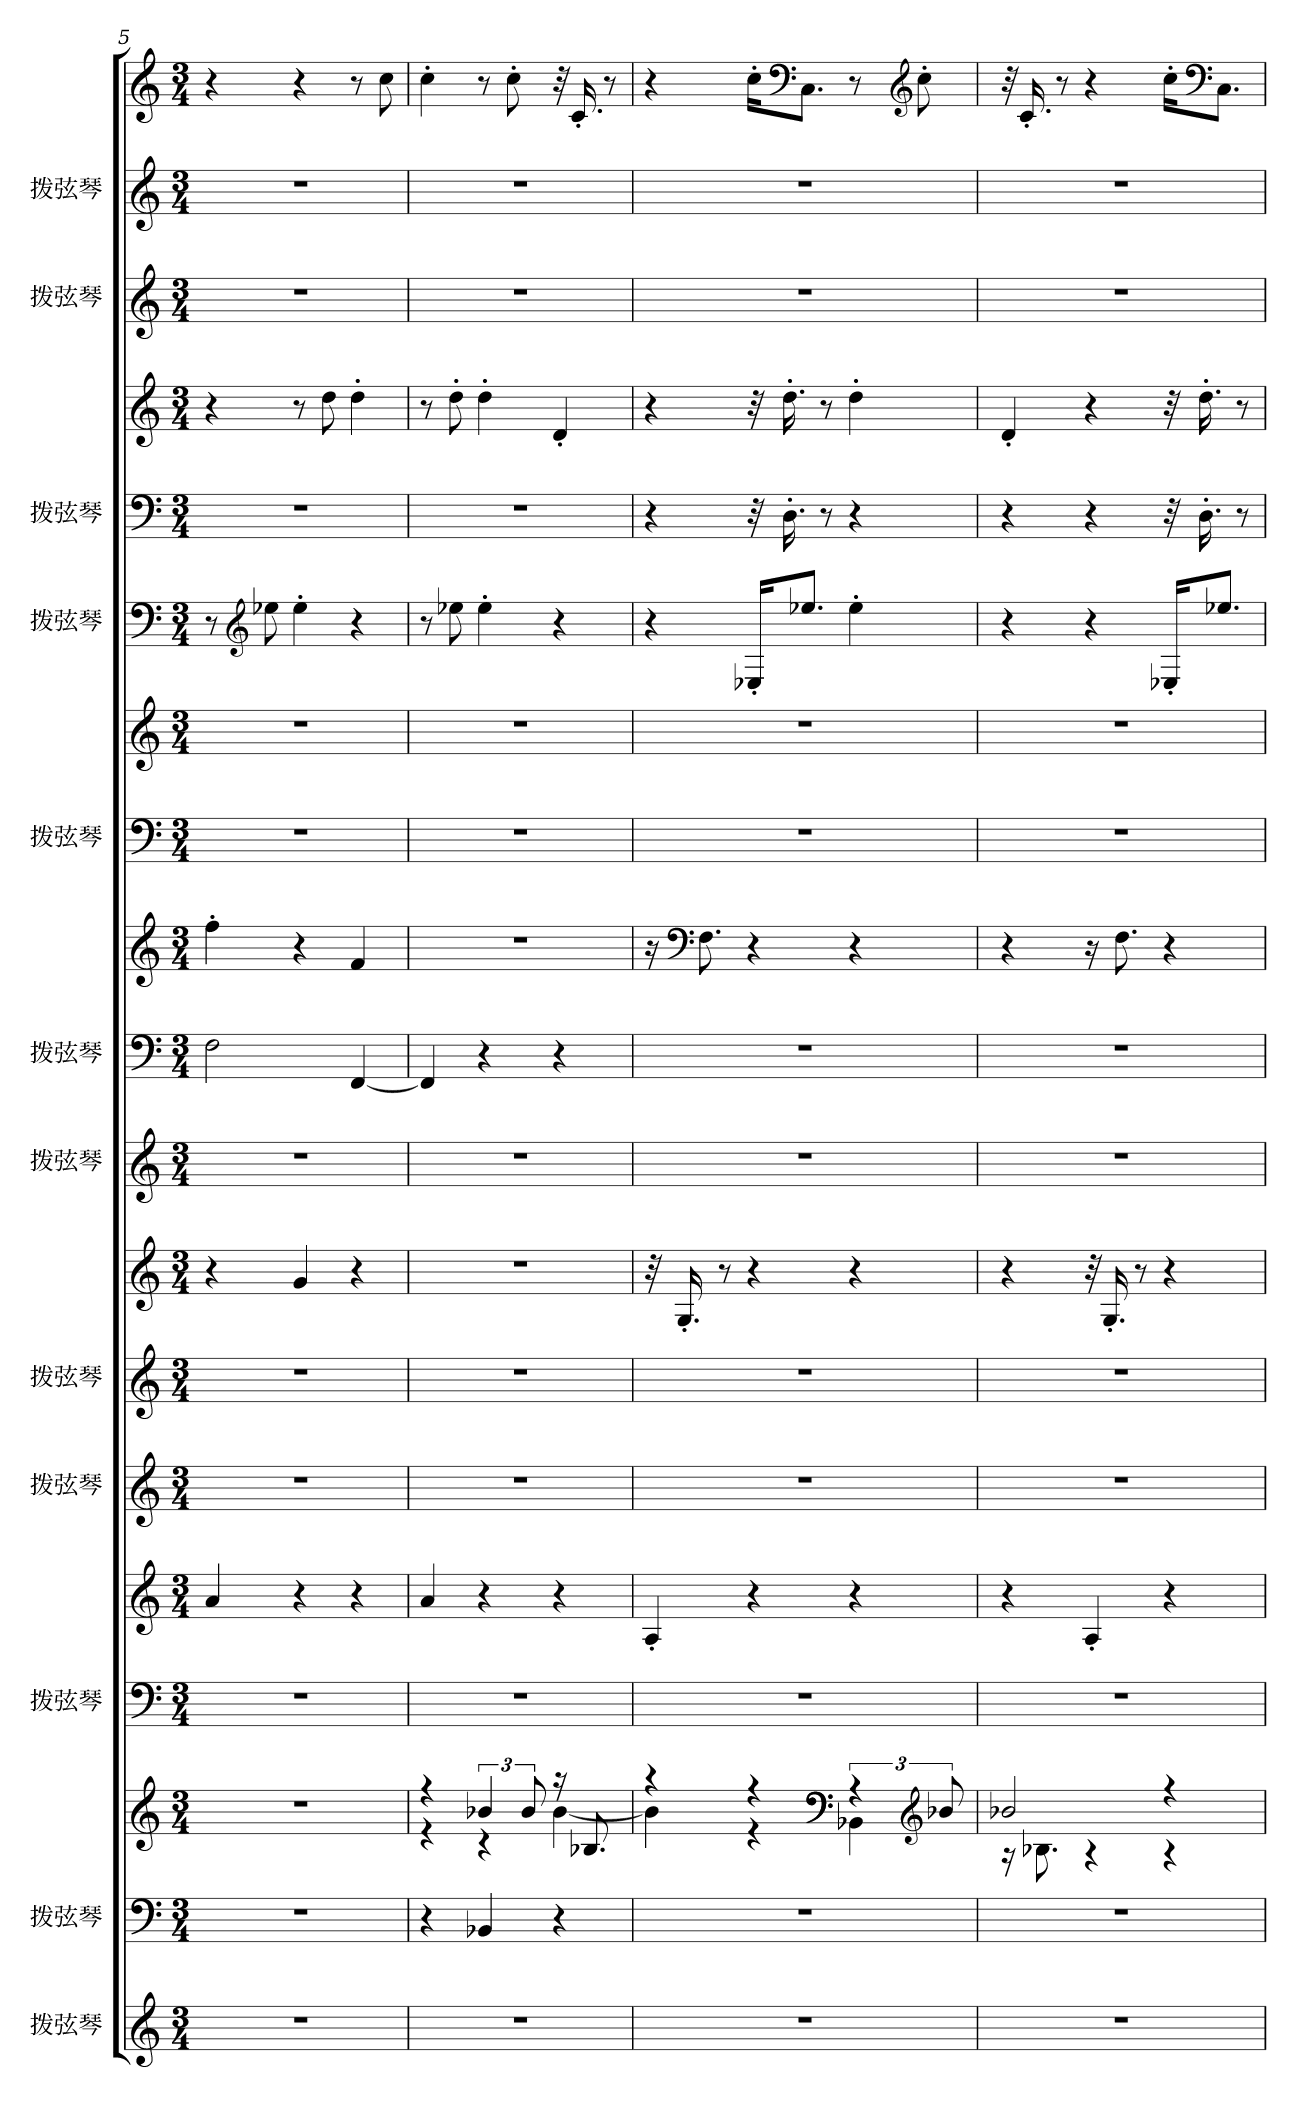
**kern	**kern	**kern	**kern	**kern	**kern	**kern	**kern	**kern	**kern	**kern	**kern	**kern	**kern	**kern	**kern	**kern	**kern	**kern
*part12	*part11	*part11	*part10	*part10	*part9	*part8	*part8	*part7	*part6	*part6	*part5	*part5	*part4	*part3	*part3	*part2	*part1	*part1
*staff19	*staff18	*staff17	*staff16	*staff15	*staff14	*staff13	*staff12	*staff11	*staff10	*staff9	*staff8	*staff7	*staff6	*staff5	*staff4	*staff3	*staff2	*staff1
*I"拨弦琴	*I"拨弦琴	*	*I"拨弦琴	*	*I"拨弦琴	*I"拨弦琴	*	*I"拨弦琴	*I"拨弦琴	*	*I"拨弦琴	*	*I"拨弦琴	*I"拨弦琴	*	*I"拨弦琴	*I"拨弦琴	*
!!LO:PB:g=z
*clefG2	*clefF4	*clefG2	*clefF4	*clefG2	*clefG2	*clefG2	*clefG2	*clefG2	*clefF4	*clefG2	*clefF4	*clefG2	*clefF4	*clefF4	*clefG2	*clefG2	*clefG2	*clefG2
*k[]	*k[]	*k[]	*k[]	*k[]	*k[]	*k[]	*k[]	*k[]	*k[]	*k[]	*k[]	*k[]	*k[]	*k[]	*k[]	*k[]	*k[]	*k[]
*M3/4	*M3/4	*M3/4	*M3/4	*M3/4	*M3/4	*M3/4	*M3/4	*M3/4	*M3/4	*M3/4	*M3/4	*M3/4	*M3/4	*M3/4	*M3/4	*M3/4	*M3/4	*M3/4
=5	=5	=5	=5	=5	=5	=5	=5	=5	=5	=5	=5	=5	=5	=5	=5	=5	=5	=5
2.r	2.r	2.r	2.r	4a/	2.r	2.r	4r	2.r	2F\	4ff'\	2.r	2.r	8r	2.r	4r	2.r	2.r	4r
*	*	*	*	*	*	*	*	*	*	*	*	*	*clefG2	*	*	*	*	*
.	.	.	.	.	.	.	.	.	.	.	.	.	8ee-X\	.	.	.	.	.
.	.	.	.	4r	.	.	4g/	.	.	4r	.	.	4ee-'\	.	8r	.	.	4r
.	.	.	.	.	.	.	.	.	.	.	.	.	.	.	8dd\	.	.	.
.	.	.	.	4r	.	.	4r	.	[4FF/	4f/	.	.	4r	.	4dd'\	.	.	8r
.	.	.	.	.	.	.	.	.	.	.	.	.	.	.	.	.	.	8cc\
=6	=6	=6	=6	=6	=6	=6	=6	=6	=6	=6	=6	=6	=6	=6	=6	=6	=6	=6
*	*	*^	*	*	*	*	*	*	*	*	*	*	*	*	*	*	*	*
2.r	4r	4r	4r	2.r	4a/	2.r	2.r	2.r	2.r	4FF/]	2.r	2.r	2.r	8r	2.r	8r	2.r	2.r	4cc'\
.	.	.	.	.	.	.	.	.	.	.	.	.	.	8ee-X\	.	8dd'\	.	.	.
.	4BB-X/	6b-X/	4r	.	4r	.	.	.	.	4r	.	.	.	4ee-'\	.	4dd'\	.	.	8r
.	.	.	.	.	.	.	.	.	.	.	.	.	.	.	.	.	.	.	8cc'\
.	.	12b-/	.	.	.	.	.	.	.	.	.	.	.	.	.	.	.	.	.
.	4r	16r	[4b-\	.	4r	.	.	.	.	4r	.	.	.	4r	.	4d'/	.	.	32r
.	.	.	.	.	.	.	.	.	.	.	.	.	.	.	.	.	.	.	16.c'/
.	.	8.B-X/	.	.	.	.	.	.	.	.	.	.	.	.	.	.	.	.	.
.	.	.	.	.	.	.	.	.	.	.	.	.	.	.	.	.	.	.	8r
=7	=7	=7	=7	=7	=7	=7	=7	=7	=7	=7	=7	=7	=7	=7	=7	=7	=7	=7	=7
2.r	2.r	4r	4b-\]	2.r	4A'/	2.r	2.r	32r	2.r	2.r	16r	2.r	2.r	4r	4r	4r	2.r	2.r	4r
.	.	.	.	.	.	.	.	16.G'/	.	.	.	.	.	.	.	.	.	.	.
*	*	*	*	*	*	*	*	*	*	*	*clefF4	*	*	*	*	*	*	*	*
.	.	.	.	.	.	.	.	.	.	.	8.F\	.	.	.	.	.	.	.	.
.	.	.	.	.	.	.	.	8r	.	.	.	.	.	.	.	.	.	.	.
.	.	4r	4r	.	4r	.	.	4r	.	.	4r	.	.	16E-X'/KL	32r	32r	.	.	16cc'\KL
.	.	.	.	.	.	.	.	.	.	.	.	.	.	.	16.D'\	16.dd'\	.	.	.
*	*	*	*	*	*	*	*	*	*	*	*	*	*	*	*	*	*	*	*clefF4
.	.	.	.	.	.	.	.	.	.	.	.	.	.	8.ee-X/J	.	.	.	.	8.C\J
.	.	.	.	.	.	.	.	.	.	.	.	.	.	.	8r	8r	.	.	.
*	*	*clefF4	*	*	*	*	*	*	*	*	*	*	*	*	*	*	*	*	*
.	.	6r	4BB-X\	.	4r	.	.	4r	.	.	4r	.	.	4ee-'\	4r	4dd'\	.	.	8r
*	*	*	*	*	*	*	*	*	*	*	*	*	*	*	*	*	*	*	*clefG2
.	.	.	.	.	.	.	.	.	.	.	.	.	.	.	.	.	.	.	8cc'\
*	*	*clefG2	*	*	*	*	*	*	*	*	*	*	*	*	*	*	*	*	*
.	.	12b-X/	.	.	.	.	.	.	.	.	.	.	.	.	.	.	.	.	.
!!LO:PB:g=z
=8	=8	=8	=8	=8	=8	=8	=8	=8	=8	=8	=8	=8	=8	=8	=8	=8	=8	=8	=8
2.r	2.r	2b-X/	16r	2.r	4r	2.r	2.r	4r	2.r	2.r	4r	2.r	2.r	4r	4r	4d'/	2.r	2.r	32r
.	.	.	.	.	.	.	.	.	.	.	.	.	.	.	.	.	.	.	16.c'/
.	.	.	8.B-X\	.	.	.	.	.	.	.	.	.	.	.	.	.	.	.	.
.	.	.	.	.	.	.	.	.	.	.	.	.	.	.	.	.	.	.	8r
.	.	.	4r	.	4A'/	.	.	32r	.	.	16r	.	.	4r	4r	4r	.	.	4r
.	.	.	.	.	.	.	.	16.G'/	.	.	.	.	.	.	.	.	.	.	.
.	.	.	.	.	.	.	.	.	.	.	8.F\	.	.	.	.	.	.	.	.
.	.	.	.	.	.	.	.	8r	.	.	.	.	.	.	.	.	.	.	.
.	.	4r	4r	.	4r	.	.	4r	.	.	4r	.	.	16E-X'/KL	32r	32r	.	.	16cc'\KL
.	.	.	.	.	.	.	.	.	.	.	.	.	.	.	16.D'\	16.dd'\	.	.	.
*	*	*	*	*	*	*	*	*	*	*	*	*	*	*	*	*	*	*	*clefF4
.	.	.	.	.	.	.	.	.	.	.	.	.	.	8.ee-X/J	.	.	.	.	8.C\J
.	.	.	.	.	.	.	.	.	.	.	.	.	.	.	8r	8r	.	.	.
*	*	*v	*v	*	*	*	*	*	*	*	*	*	*	*	*	*	*	*	*
=	=	=	=	=	=	=	=	=	=	=	=	=	=	=	=	=	=	=
*-	*-	*-	*-	*-	*-	*-	*-	*-	*-	*-	*-	*-	*-	*-	*-	*-	*-	*-
